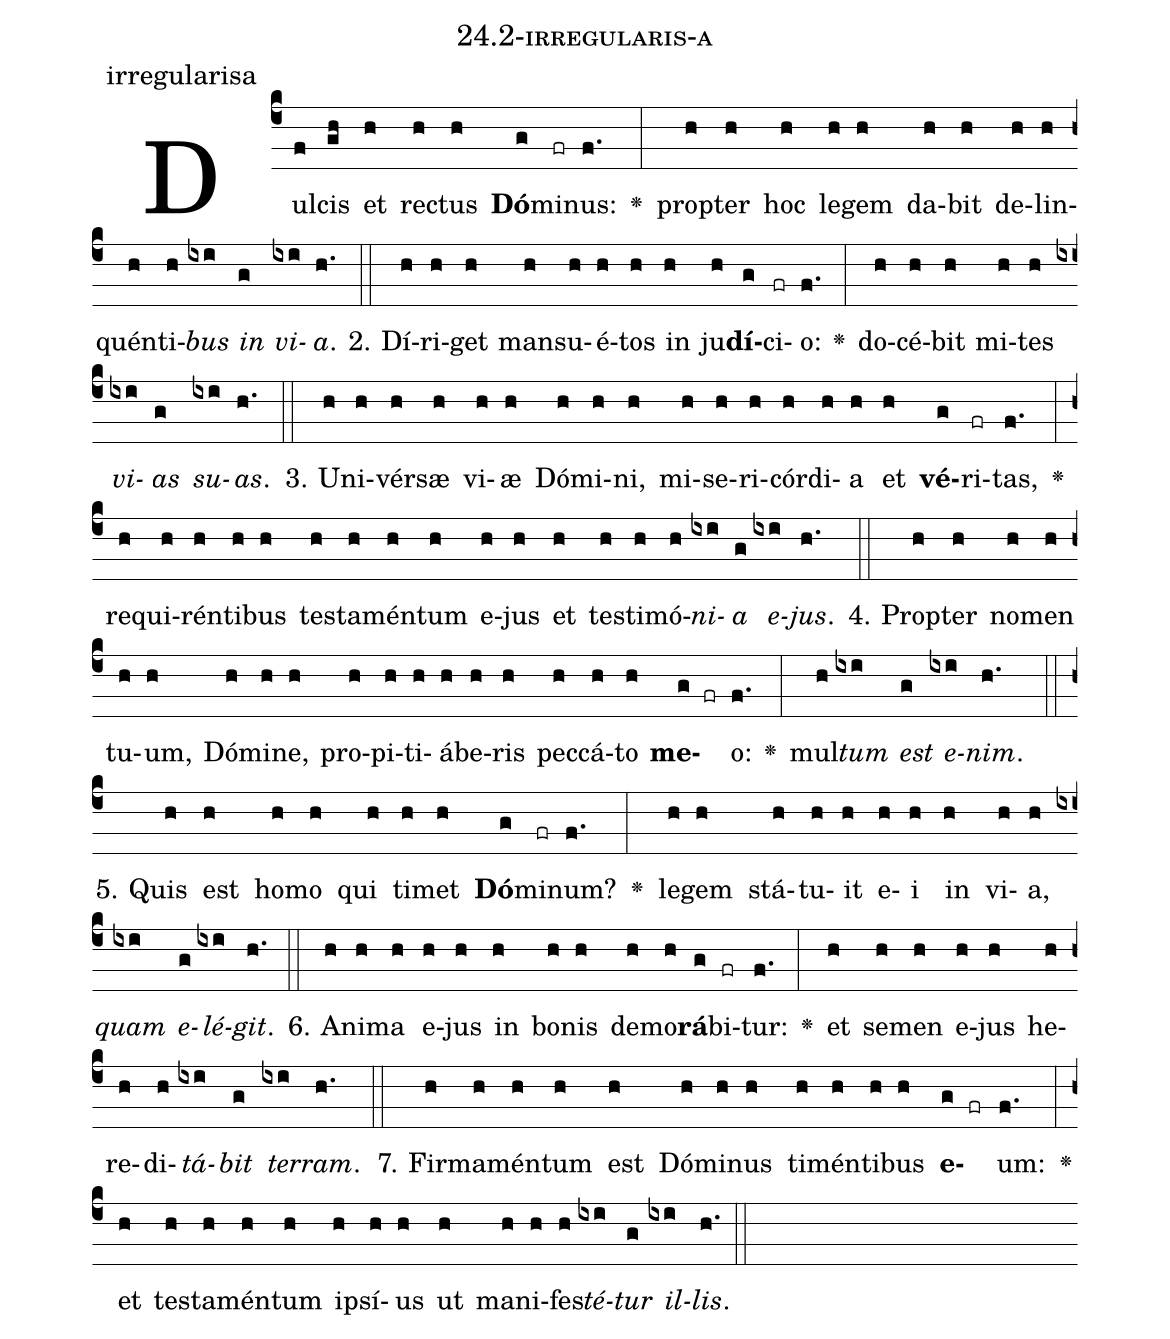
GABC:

name: 24.2-irregularis-a;
annotation: irregularisa;
%%
(c4)Dul(f)cis(gh) et(h) rec(h)tus(h) <b>Dó</b>(g)mi(fr)nus:(f.) <v>\greheightstar</v>(:) prop(h)ter(h) hoc(h) le(h)gem(h) da(h)bit(h) de(h)lin(h)quén(h)ti(h)<i>bus</i>(ixi) <i>in</i>(g) <i>vi</i>(ixi)<i>a</i>.(h.) (::)
2. Dí(h)ri(h)get(h) man(h)su(h)é(h)tos(h) in(h) ju(h)<b>dí</b>(g)ci(fr)o:(f.) <v>\greheightstar</v>(:) do(h)cé(h)bit(h) mi(h)tes(h) <i>vi</i>(ixi)<i>as</i>(g) <i>su</i>(ixi)<i>as</i>.(h.) (::)
3. U(h)ni(h)vér(h)sæ(h) vi(h)æ(h) Dó(h)mi(h)ni,(h) mi(h)se(h)ri(h)cór(h)di(h)a(h) et(h) <b>vé</b>(g)ri(fr)tas,(f.) <v>\greheightstar</v>(:) re(h)qui(h)rén(h)ti(h)bus(h) tes(h)ta(h)mén(h)tum(h) e(h)jus(h) et(h) tes(h)ti(h)mó(h)<i>ni</i>(ixi)<i>a</i>(g) <i>e</i>(ixi)<i>jus</i>.(h.) (::)
4. Prop(h)ter(h) no(h)men(h) tu(h)um,(h) Dó(h)mi(h)ne,(h) pro(h)pi(h)ti(h)á(h)be(h)ris(h) pec(h)cá(h)to(h) <b>me</b>(g fr)o:(f.) <v>\greheightstar</v>(:) mul(h)<i>tum</i>(ixi) <i>est</i>(g) <i>e</i>(ixi)<i>nim</i>.(h.) (::)
5. Quis(h) est(h) ho(h)mo(h) qui(h) ti(h)met(h) <b>Dó</b>(g)mi(fr)num?(f.) <v>\greheightstar</v>(:) le(h)gem(h) stá(h)tu(h)it(h) e(h)i(h) in(h) vi(h)a,(h) <i>quam</i>(ixi) <i>e</i>(g)<i>lé</i>(ixi)<i>git</i>.(h.) (::)
6. A(h)ni(h)ma(h) e(h)jus(h) in(h) bo(h)nis(h) de(h)mo(h)<b>rá</b>(g)bi(fr)tur:(f.) <v>\greheightstar</v>(:) et(h) se(h)men(h) e(h)jus(h) he(h)re(h)di(h)<i>tá</i>(ixi)<i>bit</i>(g) <i>ter</i>(ixi)<i>ram</i>.(h.) (::)
7. Fir(h)ma(h)mén(h)tum(h) est(h) Dó(h)mi(h)nus(h) ti(h)mén(h)ti(h)bus(h) <b>e</b>(g fr)um:(f.) <v>\greheightstar</v>(:) et(h) tes(h)ta(h)mén(h)tum(h) ip(h)sí(h)us(h) ut(h) ma(h)ni(h)fes(h)<i>té</i>(ixi)<i>tur</i>(g) <i>il</i>(ixi)<i>lis</i>.(h.) (::)
